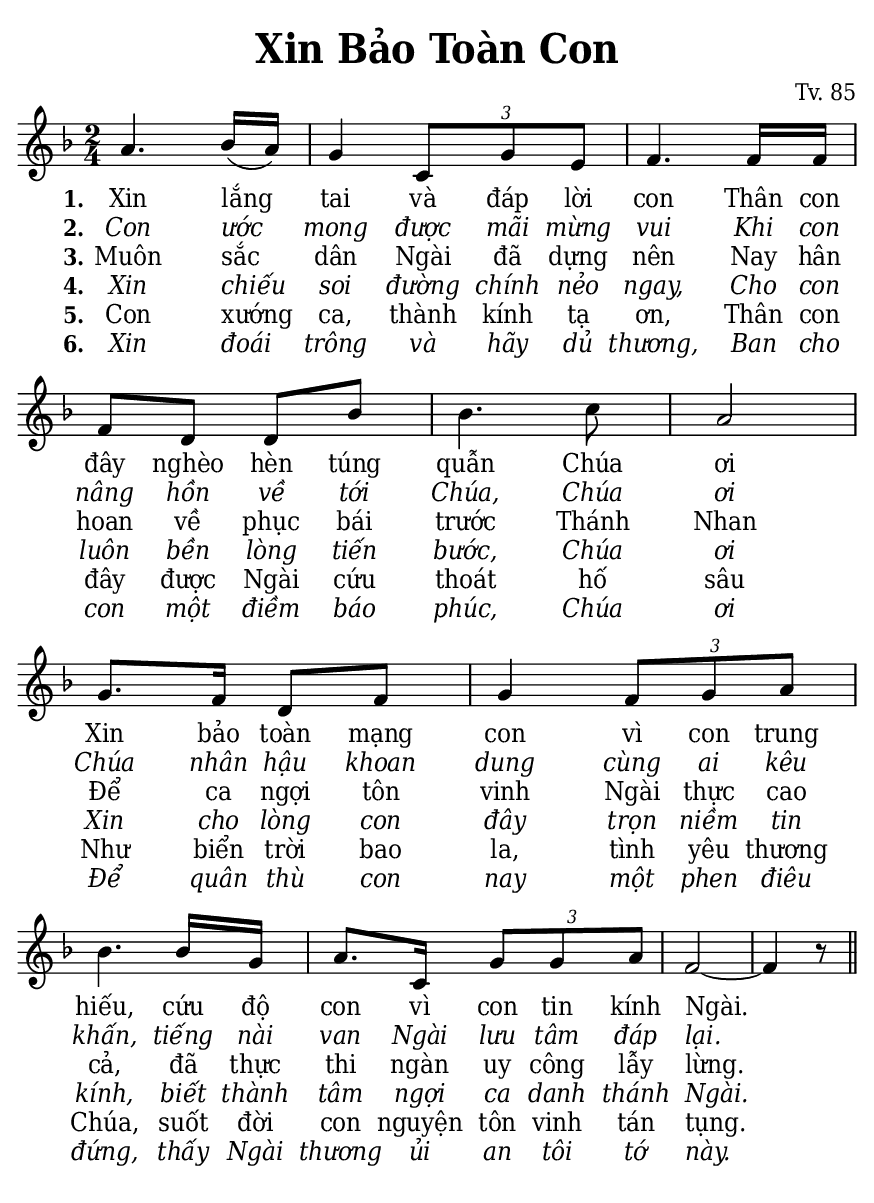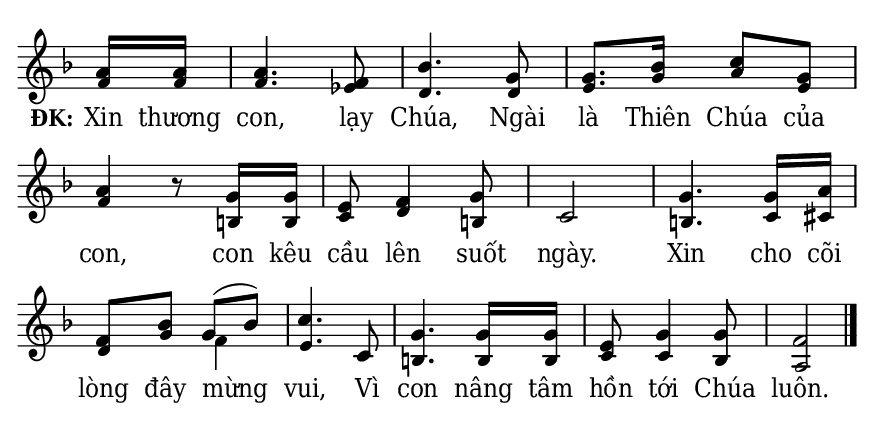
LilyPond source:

% Cài đặt chung\
\version "2.22.1"
\include "english.ly"

\header {
  title = \markup { \fontsize #1 "Xin Bảo Toàn Con" }
  composer = "Tv. 85"
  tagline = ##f
}

% Nhạc phiên khúc
nhacPhienKhucSop = \relative c'' {
  a4. bf16 (a) |
  g4 \tuplet 3/2 { c,8 g' e } |
  f4. f16 f |
  f8 d d bf' |
  bf4. c8 |
  a2 |
  g8. f16 d8 f |
  g4 \tuplet 3/2 { f8 g a } |
  bf4. bf16 g |
  a8. c,16 \tuplet 3/2 { g'8 g a } |
  f2 ~ |
  f4 r8 \bar "||" \break
  
  a16 a |
  a4. f8 |
  bf4. g8 |
  g8. bf16 c8 g |
  a4 r8 g16 g |
  e8 f4 g8 |
  c,2 |
  g'4. g16 a |
  f8 bf g (bf) |
  c4. c,8 |
  g'4. g16 g |
  e8 g4 g8 |
  f2 \bar "|."
}

nhacPhienKhucAlto = \relative c' {
  R2*11
  r4.
  f16 f |
  f4. ef8 |
  d4. d8 |
  e8. g16 a8 e |
  f4r8 b,!16 b |
  c8 d4 b!8 |
  c2 |
  b!4. c16 cs |
  d8 g f4 |
  e4. c8 |
  b!4. b16 b |
  c8 c4 bf8 |
  a2
}

% Lời phiên khúc
loiPhienKhucSop = \lyrics {
  <<
    {
      \set stanza = "1."
      Xin lắng tai và đáp lời con
      Thân con đây nghèo hèn túng quẫn Chúa ơi
      Xin bảo toàn mạng con vì con trung hiếu,
      cứu độ con vì con tin kính Ngài.
    }
    \new Lyrics {
	    \set associatedVoice = "beSop"
	    \set stanza = "2."
      \override Lyrics.LyricText.font-shape = #'italic
	    Con ước mong được mãi mừng vui
	    Khi con nâng hồn về tới Chúa,
	    Chúa ơi
	    Chúa nhân hậu khoan dung cùng ai kêu khấn,
	    tiếng nài van Ngài lưu tâm đáp lại.
    }
    \new Lyrics {
	    \set associatedVoice = "beSop"
	    \set stanza = "3."
	    Muôn sắc dân Ngài đã dựng nên
	    Nay hân hoan về phục bái trước Thánh Nhan
	    Để ca ngợi tôn vinh Ngài thực cao cả,
	    đã thực thi ngàn uy công lẫy lừng.
    }
    \new Lyrics {
	    \set associatedVoice = "beSop"
	    \set stanza = "4."
      \override Lyrics.LyricText.font-shape = #'italic
	    Xin chiếu soi đường chính nẻo ngay,
	    Cho con luôn bền lòng tiến bước, Chúa ơi
	    Xin cho lòng con đây trọn niềm tin kính,
	    biết thành tâm ngợi ca danh thánh Ngài.
    }
    \new Lyrics {
	    \set associatedVoice = "beSop"
	    \set stanza = "5."
	    Con xướng ca, thành kính tạ ơn,
	    Thân con đây được Ngài cứu thoát hố sâu
	    Như biển trời bao la, tình yêu thương Chúa,
	    suốt đời con nguyện tôn vinh tán tụng.
    }
    \new Lyrics {
	    \set associatedVoice = "beSop"
	    \set stanza = "6."
      \override Lyrics.LyricText.font-shape = #'italic
	    Xin đoái trông và hãy dủ thương,
	    Ban cho con một điềm báo phúc, Chúa ơi
	    Để quân thù con nay một phen điêu đứng,
	    thấy Ngài thương ủi an tôi tớ này.
    }
  >>
  \set stanza = "ĐK:"
  Xin thương con, lạy Chúa,
  Ngài là Thiên Chúa của con,
  con kêu cầu lên suốt ngày.
  Xin cho cõi lòng đây mừng vui,
  Vì con nâng tâm hồn tới Chúa luôn.
}

% Dàn trang
\paper {
  #(set-paper-size "a5")
  top-margin = 3\mm
  bottom-margin = 3\mm
  left-margin = 3\mm
  right-margin = 3\mm
  indent = #0
  #(define fonts
	 (make-pango-font-tree "Deja Vu Serif Condensed"
	 		       "Deja Vu Serif Condensed"
			       "Deja Vu Serif Condensed"
			       (/ 20 20)))
  print-page-number = ##f
  system-system-spacing = #'((basic-distance . 0.1) (padding . 2))
  ragged-bottom = ##t
}

TongNhip = {
  \key f \major \time 2/4
  \set Timing.beamExceptions = #'()
  \set Timing.baseMoment = #(ly:make-moment 1/4)
}

% Đổi kích thước nốt cho bè phụ
notBePhu =
#(define-music-function (font-size music) (number? ly:music?)
   (for-some-music
     (lambda (m)
       (if (music-is-of-type? m 'rhythmic-event)
           (begin
             (set! (ly:music-property m 'tweaks)
                   (cons `(font-size . ,font-size)
                         (ly:music-property m 'tweaks)))
             #t)
           #f))
     music)
   music)

\score {
  \new ChoirStaff <<
    \new Staff \with {
        \consists "Merge_rests_engraver"
        printPartCombineTexts = ##f
      }
      <<
      \new Voice \TongNhip \partCombine 
        \nhacPhienKhucSop
        \notBePhu -1 { \nhacPhienKhucAlto }
      \new NullVoice = beSop \nhacPhienKhucSop
      \new Lyrics \lyricsto beSop \loiPhienKhucSop
      >>
  >>
  \layout {
    \override Lyrics.LyricSpace.minimum-distance = #1.5
    \override Score.BarNumber.break-visibility = ##(#f #f #f)
    \override Score.SpacingSpanner.uniform-stretching = ##t
  } 
}
